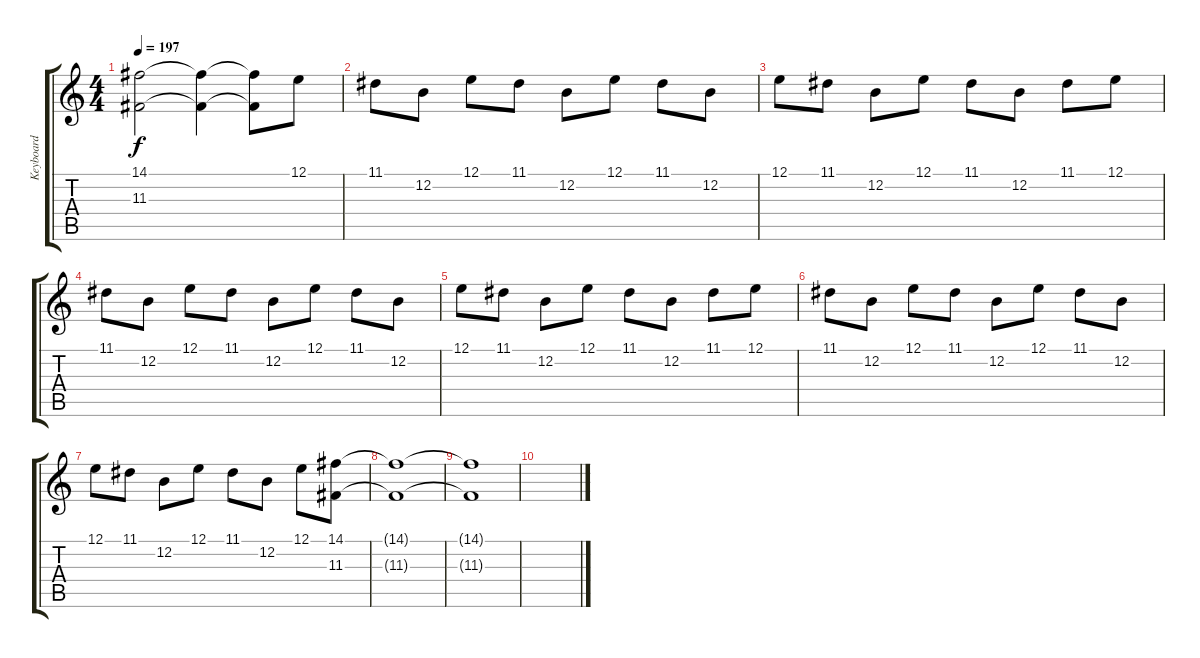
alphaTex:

\track ("Keyboard" "Keyboard") {instrument fx5brightness}
\staff {score tabs}
\tuning (E4 B3 G3 D3 A2 E2) {hide}
\ts (4 4)
\section ("" "")
\tempo 197
\clef g2
\ks c
(14.1{t} 11.3{t}).2{dy f} (14.1{t} 11.3{t}).4 (14.1{t} 11.3{t}).8 12.1.8 |
11.1.8 12.2.8 12.1.8 11.1.8 12.2.8 12.1.8 11.1.8 12.2.8 |
12.1.8 11.1.8 12.2.8 12.1.8 11.1.8 12.2.8 11.1.8 12.1.8 |
11.1.8 12.2.8 12.1.8 11.1.8 12.2.8 12.1.8 11.1.8 12.2.8 |
12.1.8 11.1.8 12.2.8 12.1.8 11.1.8 12.2.8 11.1.8 12.1.8 |
11.1.8 12.2.8 12.1.8 11.1.8 12.2.8 12.1.8 11.1.8 12.2.8 |
12.1.8 11.1.8 12.2.8 12.1.8 11.1.8 12.2.8 12.1.8 (14.1 11.3).8 |
(14.1{t} 11.3{t}).1 |
(14.1{t} 11.3{t}).1 |
\section ("" "")
